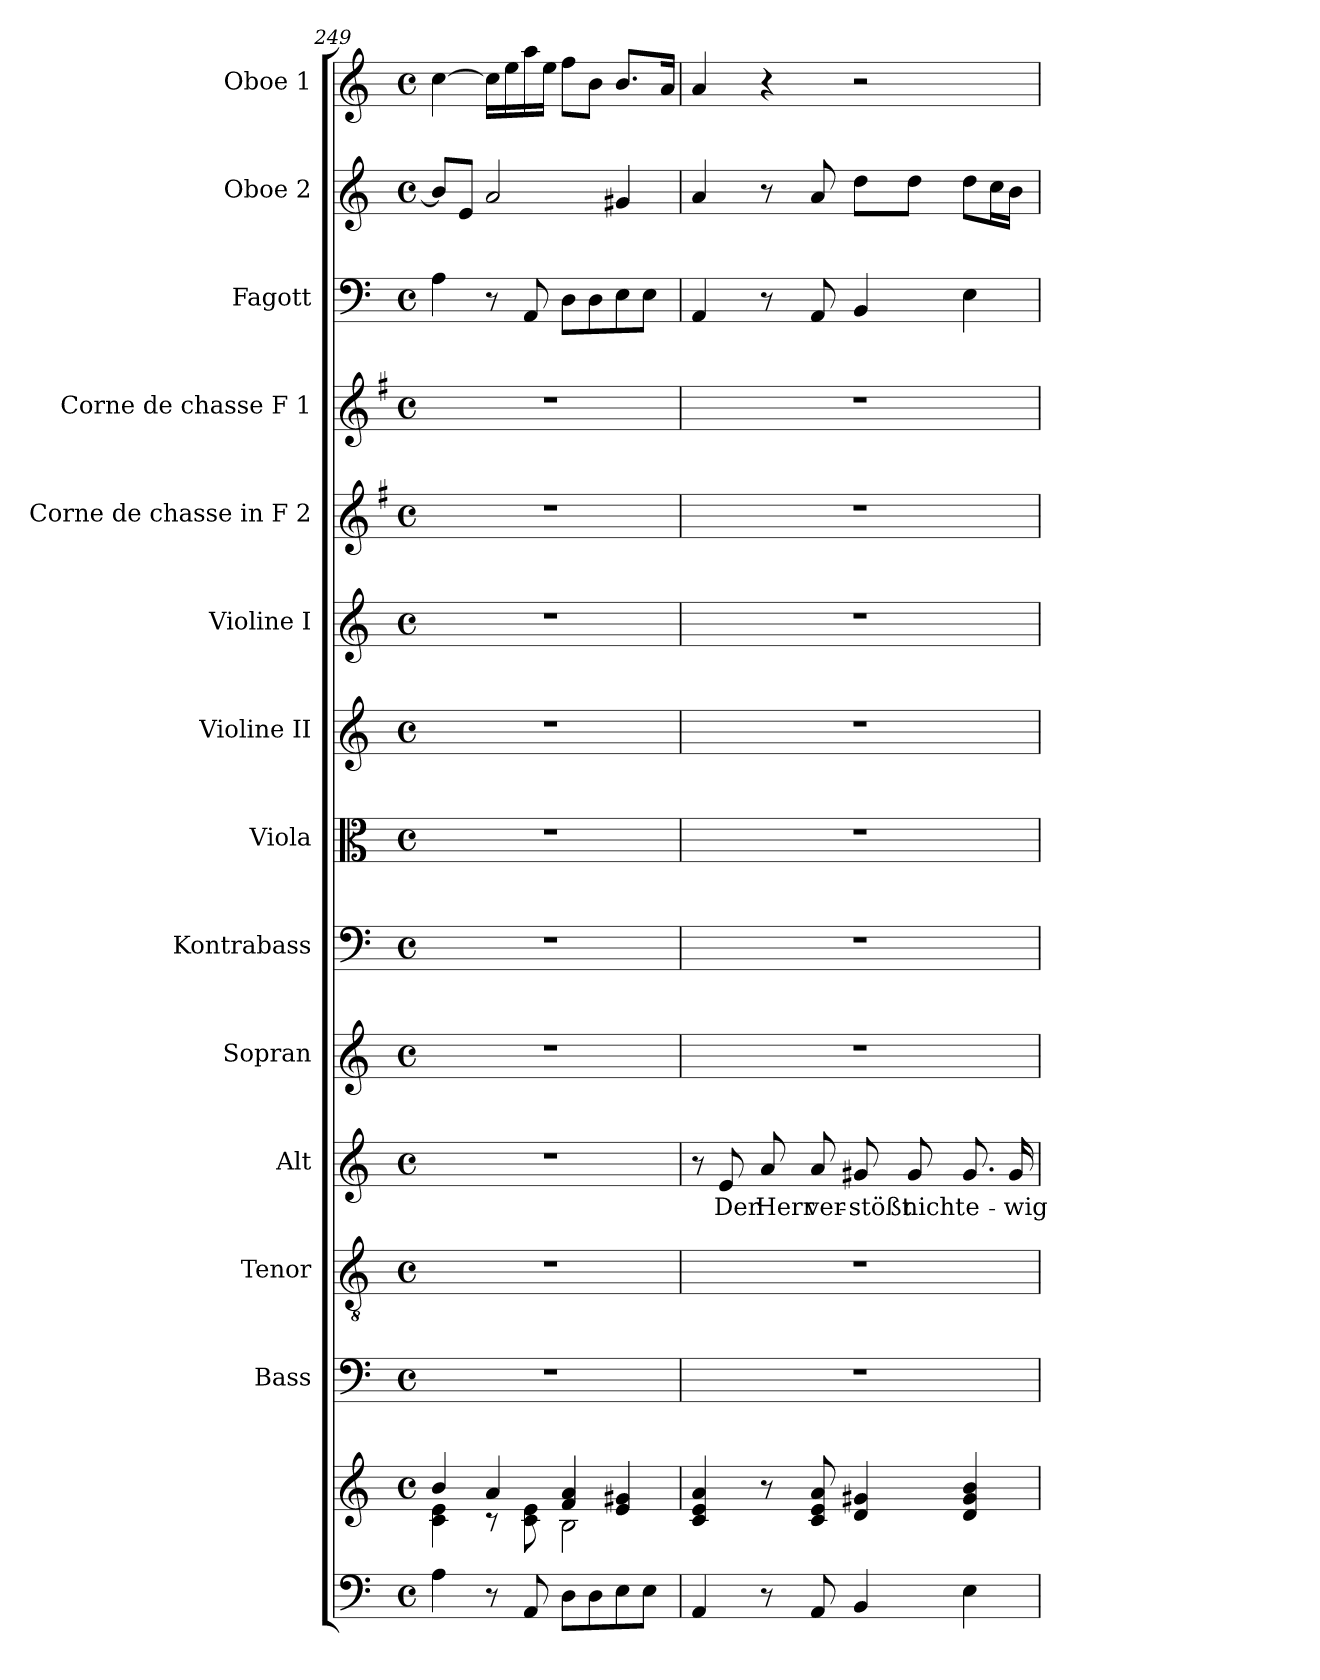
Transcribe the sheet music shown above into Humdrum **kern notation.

**kern	**kern	**kern	**kern	**kern	**text	**kern	**kern	**kern	**kern	**kern	**kern	**kern	**kern	**kern	**kern
*part14	*part14	*part13	*part12	*part11	*part11	*part10	*part9	*part8	*part7	*part6	*part5	*part4	*part3	*part2	*part1
*staff15	*staff14	*staff13	*staff12	*staff11	*staff11	*staff10	*staff9	*staff8	*staff7	*staff6	*staff5	*staff4	*staff3	*staff2	*staff1
*	*	*I"Bass	*I"Tenor	*I"Alt	*	*I"Sopran	*I"Kontrabass	*I"Viola	*I"Violine II	*I"Violine I	*I"Corne de chasse in F 2	*I"Corne de chasse F 1	*I"Fagott	*I"Oboe 2	*I"Oboe 1
*	*	*I'B.	*I'T.	*I'A.	*	*I'S.	*I'Kb.	*I'Vla.	*I'Vl. II	*I'Vl. I	*	*	*I'Fg.	*I'Ob. 2	*I'Ob. 1
!!LO:PB:g=z
*clefF4	*clefG2	*clefF4	*clefGv2	*clefG2	*	*clefG2	*clefF4	*clefC3	*clefG2	*clefG2	*clefG2	*clefG2	*clefF4	*clefG2	*clefG2
*	*	*	*	*	*	*	*ITrd7c12	*	*	*	*ITrd4c7	*ITrd4c7	*	*	*
*k[]	*k[]	*k[]	*k[]	*k[]	*	*k[]	*k[]	*k[]	*k[]	*k[]	*k[]	*k[]	*k[]	*k[]	*k[]
*C:	*C:	*C:	*C:	*C:	*	*C:	*C:	*C:	*C:	*C:	*C:	*C:	*C:	*C:	*C:
*M4/4	*M4/4	*M4/4	*M4/4	*M4/4	*	*M4/4	*M4/4	*M4/4	*M4/4	*M4/4	*M4/4	*M4/4	*M4/4	*M4/4	*M4/4
*met(c)	*met(c)	*met(c)	*met(c)	*met(c)	*	*met(c)	*met(c)	*met(c)	*met(c)	*met(c)	*met(c)	*met(c)	*met(c)	*met(c)	*met(c)
=249	=249	=249	=249	=249	=249	=249	=249	=249	=249	=249	=249	=249	=249	=249	=249
*	*^	*	*	*	*	*	*	*	*	*	*	*	*	*	*
4A\	4b/	4c\ 4e\	1r	1r	1r	.	1r	1r	1r	1r	1r	1r	1r	4A\	8b/L]	[4cc\
.	.	.	.	.	.	.	.	.	.	.	.	.	.	.	8e/J	.
8r	4a/	8rc	.	.	.	.	.	.	.	.	.	.	.	8r	2a/	16cc\LL]
.	.	.	.	.	.	.	.	.	.	.	.	.	.	.	.	16ee\
8AA/	.	8c\ 8e\	.	.	.	.	.	.	.	.	.	.	.	8AA/	.	16aa\
.	.	.	.	.	.	.	.	.	.	.	.	.	.	.	.	16ee\JJ
8D\L	4f/ 4a/	2B\	.	.	.	.	.	.	.	.	.	.	.	8D\L	.	8ff\L
8D\	.	.	.	.	.	.	.	.	.	.	.	.	.	8D\	.	8b\J
8E\	4e/ 4g#X/	.	.	.	.	.	.	.	.	.	.	.	.	8E\	4g#X/	8.b/L
8E\J	.	.	.	.	.	.	.	.	.	.	.	.	.	8E\J	.	.
.	.	.	.	.	.	.	.	.	.	.	.	.	.	.	.	16a/Jk
*	*v	*v	*	*	*	*	*	*	*	*	*	*	*	*	*	*
=250	=250	=250	=250	=250	=250	=250	=250	=250	=250	=250	=250	=250	=250	=250	=250
4AA/	4c/ 4e/ 4a/	1r	1r	8r	.	1r	1r	1r	1r	1r	1r	1r	4AA/	4a/	4a/
!	!	!	!	!	!LO:LY:b	!	!	!	!	!	!	!	!	!	!
.	.	.	.	8e/	Der	.	.	.	.	.	.	.	.	.	.
!	!	!	!	!	!LO:LY:b	!	!	!	!	!	!	!	!	!	!
8r	8r	.	.	8a/	Herr	.	.	.	.	.	.	.	8r	8r	4r
!	!	!	!	!	!LO:LY:b	!	!	!	!	!	!	!	!	!	!
8AA/	8c/ 8e/ 8a/	.	.	8a/	ver-	.	.	.	.	.	.	.	8AA/	8a/	.
!	!	!	!	!	!LO:LY:b	!	!	!	!	!	!	!	!	!	!
4BB/	4d/ 4g#X/	.	.	8g#X/	-stößt	.	.	.	.	.	.	.	4BB/	8dd\L	2r
!	!	!	!	!	!LO:LY:b	!	!	!	!	!	!	!	!	!	!
.	.	.	.	8g#/	nicht	.	.	.	.	.	.	.	.	8dd\J	.
!	!	!	!	!	!LO:LY:b	!	!	!	!	!	!	!	!	!	!
4E\	4d/ 4g#/ 4b/	.	.	8.g#/	e-	.	.	.	.	.	.	.	4E\	8dd\L	.
.	.	.	.	.	.	.	.	.	.	.	.	.	.	16cc\L	.
!	!	!	!	!	!LO:LY:b	!	!	!	!	!	!	!	!	!	!
.	.	.	.	16g#/	-wig-	.	.	.	.	.	.	.	.	16b\JJ	.
=	=	=	=	=	=	=	=	=	=	=	=	=	=	=	=
*-	*-	*-	*-	*-	*-	*-	*-	*-	*-	*-	*-	*-	*-	*-	*-
